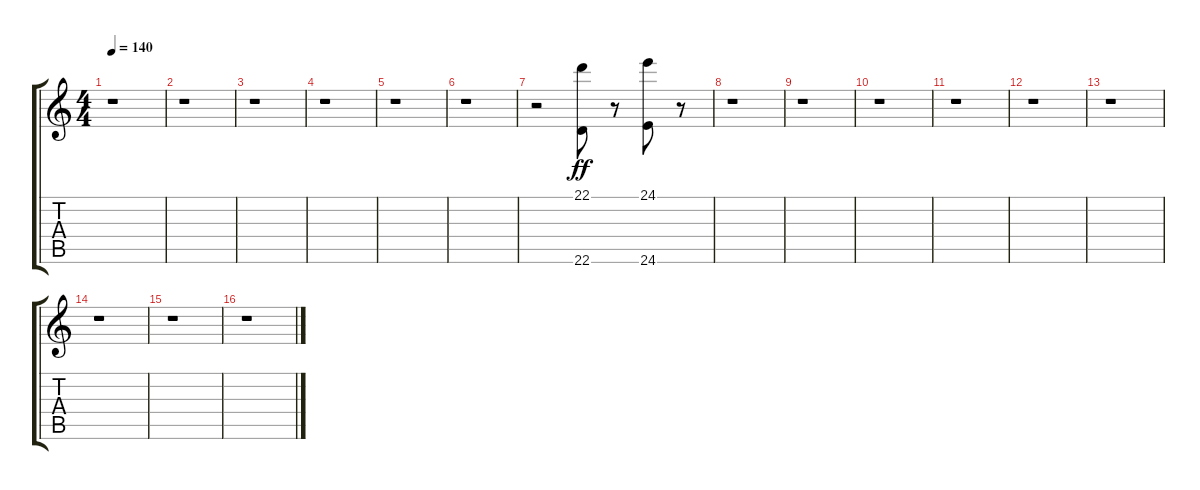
\track "" {instrument orchestrahit}
\staff {score tabs}
\tuning (E4 B3 G3 D3 A2 E2) {hide}
\ts (4 4)
\tempo 140
\clef g2
\ks c
r.1{dy f} |
r.1 |
r.1 |
r.1 |
r.1 |
r.1 |
r.2 (22.1 22.6).8{dy ff} r.8 (24.1 24.6).8 r.8 |
r.1 |
r.1 |
r.1 |
r.1 |
r.1 |
r.1 |
r.1 |
r.1 |
r.1
